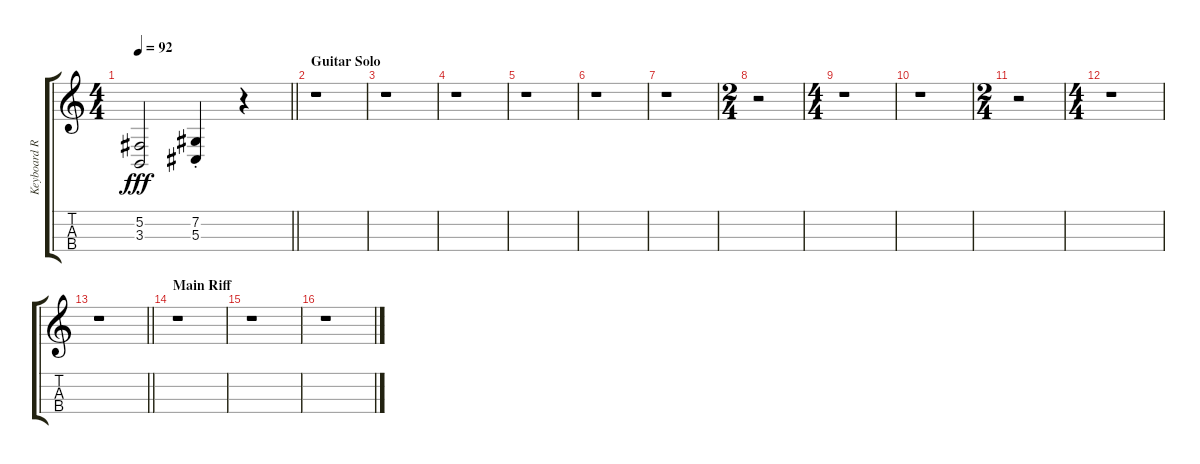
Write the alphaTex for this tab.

\track ("Keyboard Rythm I" "Keyboard R") {instrument brightacousticpiano}
\staff {score tabs}
\tuning (Gb3 Db3 Ab2 B1) {hide}
\ts (4 4)
\tempo 92
\clef g2
\barLineRight lightlight
\ks c
(5.2 3.3).2{dy fff} (7.2{st} 5.3{st}).4 r.4 |
\section ("" "Guitar Solo")
r.1 |
r.1 |
r.1 |
r.1 |
r.1 |
r.1 |
\ts (2 4)
r.2 |
\ts (4 4)
r.1 |
r.1 |
\ts (2 4)
r.2 |
\ts (4 4)
r.1 |
\barLineRight lightlight
r.1 |
\section ("" "Main Riff")
r.1 |
r.1 |
r.1
